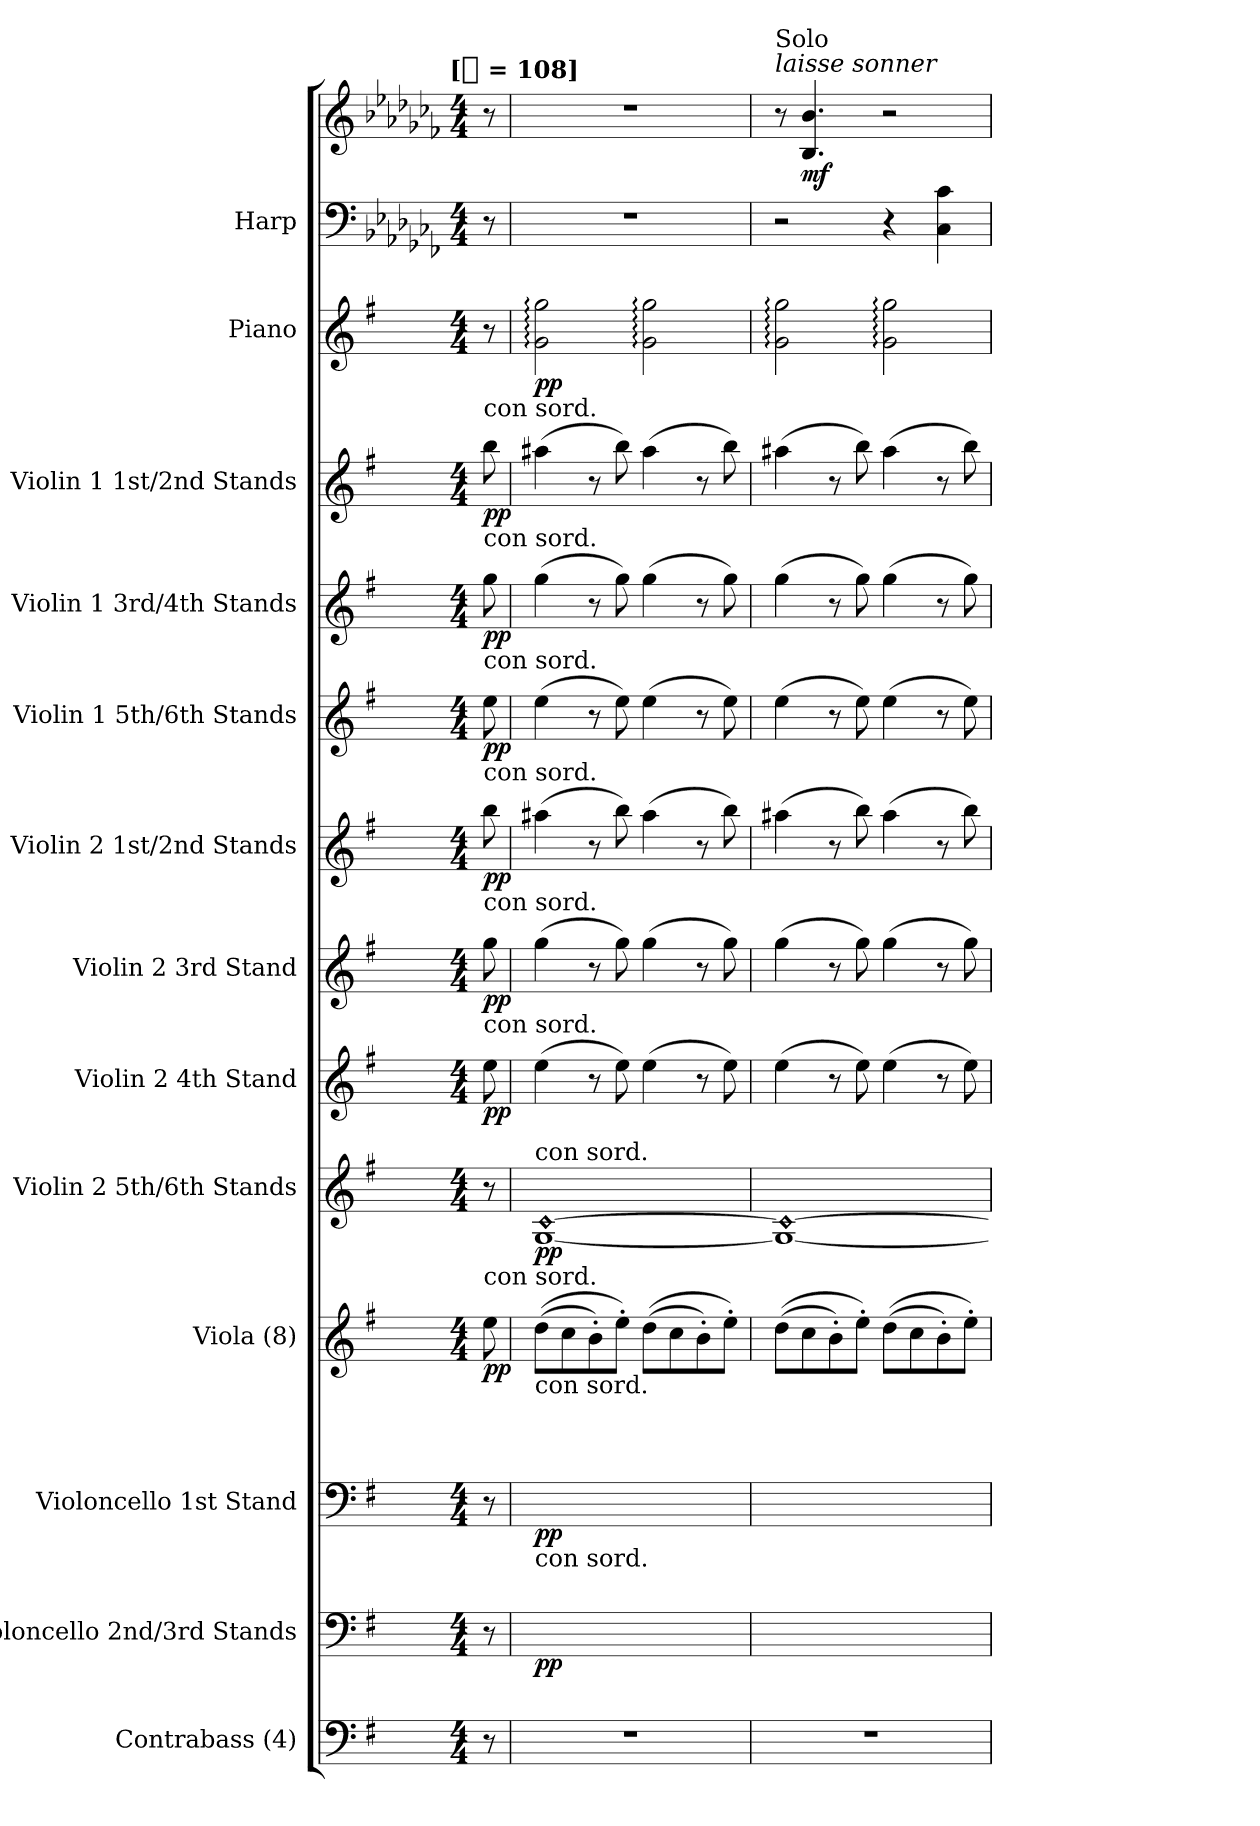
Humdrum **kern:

**kern	**kern	**dynam	**kern	**dynam	**kern	**dynam	**kern	**dynam	**kern	**dynam	**kern	**dynam	**kern	**dynam	**kern	**dynam	**kern	**dynam	**kern	**dynam	**kern	**dynam	**kern	**kern	**dynam
*part13	*part12	*part12	*part11	*part11	*part10	*part10	*part9	*part9	*part8	*part8	*part7	*part7	*part6	*part6	*part5	*part5	*part4	*part4	*part3	*part3	*part2	*part2	*part1	*part1	*part1
*staff14	*staff13	*staff13	*staff12	*staff12	*staff11	*staff11	*staff10	*staff10	*staff9	*staff9	*staff8	*staff8	*staff7	*staff7	*staff6	*staff6	*staff5	*staff5	*staff4	*staff4	*staff3	*staff3	*staff2	*staff1	*staff1/2
*I"Contrabass (4)	*I"Violoncello 2nd/3rd Stands	*	*I"Violoncello 1st Stand	*	*I"Viola (8)	*	*I"Violin 2 5th/6th Stands	*	*I"Violin 2 4th Stand	*	*I"Violin 2 3rd Stand	*	*I"Violin 2 1st/2nd Stands	*	*I"Violin 1 5th/6th Stands	*	*I"Violin 1 3rd/4th Stands	*	*I"Violin 1 1st/2nd Stands	*	*I"Piano	*	*I"Harp	*	*
*I'Cb.	*I'Vc.	*	*I'Vc.	*	*I'Vla.	*	*I'Vln. 2	*	*I'Vln. 2	*	*I'Vln. 2	*	*I'Vln. 2	*	*I'Vln. 1	*	*I'Vln. 1	*	*I'Vln. 1	*	*I'Pno.	*	*I'Hp.	*	*
*clefF4	*clefF4	*	*clefF4	*	*clefG2	*	*clefG2	*	*clefG2	*	*clefG2	*	*clefG2	*	*clefG2	*	*clefG2	*	*clefG2	*	*clefG2	*	*clefF4	*clefG2	*
*ITrd7c12	*	*	*	*	*	*	*	*	*	*	*	*	*	*	*	*	*	*	*	*	*	*	*	*	*
*k[f#]	*k[f#]	*	*k[f#]	*	*k[f#]	*	*k[f#]	*	*k[f#]	*	*k[f#]	*	*k[f#]	*	*k[f#]	*	*k[f#]	*	*k[f#]	*	*k[f#]	*	*k[b-e-a-d-g-c-f-]	*k[b-e-a-d-g-c-f-]	*
*G:	*G:	*	*G:	*	*G:	*	*G:	*	*G:	*	*G:	*	*G:	*	*G:	*	*G:	*	*G:	*	*G:	*	*C-:	*C-:	*
!!LO:TX:omd:t=[[8th] = 108]
*M4/4	*M4/4	*	*M4/4	*	*M4/4	*	*M4/4	*	*M4/4	*	*M4/4	*	*M4/4	*	*M4/4	*	*M4/4	*	*M4/4	*	*M4/4	*	*M4/4	*M4/4	*
*MM54	*MM54	*	*MM54	*	*MM54	*	*MM54	*	*MM54	*	*MM54	*	*MM54	*	*MM54	*	*MM54	*	*MM54	*	*MM54	*	*MM54	*MM54	*
=	=	=	=	=	=	=	=	=	=	=	=	=	=	=	=	=	=	=	=	=	=	=	=	=	=
!	!	!	!	!	!	!	!	!	!	!	!	!	!	!	!	!	!	!	!LO:TX:a:t=con sord.	!	!	!	!	!	!
!	!	!	!	!	!	!	!	!	!	!	!	!	!	!	!	!	!LO:TX:a:t=con sord.	!	!	!	!	!	!	!	!
!	!	!	!	!	!	!	!	!	!	!	!	!	!	!	!LO:TX:a:t=con sord.	!	!	!	!	!	!	!	!	!	!
!	!	!	!	!	!	!	!	!	!	!	!	!	!LO:TX:a:t=con sord.	!	!	!	!	!	!	!	!	!	!	!	!
!	!	!	!	!	!	!	!	!	!	!	!LO:TX:a:t=con sord.	!	!	!	!	!	!	!	!	!	!	!	!	!	!
!	!	!	!	!	!	!	!	!	!LO:TX:a:t=con sord.	!	!	!	!	!	!	!	!	!	!	!	!	!	!	!	!
!	!	!	!	!	!LO:TX:a:t=con sord.	!	!	!	!	!	!	!	!	!	!	!	!	!	!	!	!	!	!	!	!
8r	8r	.	8r	.	8ee	pp	8r	.	8ee	pp	8gg	pp	8bb	pp	8ee	pp	8gg	pp	8bb	pp	8r	.	8r	8r	.
=1	=1	=1	=1	=1	=1	=1	=1	=1	=1	=1	=1	=1	=1	=1	=1	=1	=1	=1	=1	=1	=1	=1	=1	=1	=1
!	!	!	!	!	!	!	!LO:TX:a:t=con sord.	!	!	!	!	!	!	!	!	!	!	!	!	!	!	!	!	!	!
!	!	!	!LO:TX:a:t=con sord.	!	!	!	!	!	!	!	!	!	!	!	!	!	!	!	!	!	!	!	!	!	!
!	!LO:TX:a:t=con sord.	!	!	!	!	!	!	!	!	!	!	!	!	!	!	!	!	!	!	!	!	!	!	!	!
!	!	!	!	!	!	!	!LO:N:n=2:head=diamond	!	!	!	!	!	!	!	!	!	!	!	!	!	!	!	!	!	!
1r	[1gyy	pp	[1aayy	pp	((8ddL	.	[1G [1c	pp	(4ee	.	(4gg	.	(4aa#X	.	(4ee	.	(4gg	.	(4aa#X	.	2g: 2gg:	pp	1r	1r	.
.	.	.	.	.	8cc	.	.	.	.	.	.	.	.	.	.	.	.	.	.	.	.	.	.	.	.
.	.	.	.	.	8b')	.	.	.	8r	.	8r	.	8r	.	8r	.	8r	.	8r	.	.	.	.	.	.
.	.	.	.	.	8ee'J)	.	.	.	8ee)	.	8gg)	.	8bb)	.	8ee)	.	8gg)	.	8bb)	.	.	.	.	.	.
.	.	.	.	.	((8ddL	.	.	.	(4ee	.	(4gg	.	(4aa#	.	(4ee	.	(4gg	.	(4aa#	.	2g: 2gg:	.	.	.	.
.	.	.	.	.	8cc	.	.	.	.	.	.	.	.	.	.	.	.	.	.	.	.	.	.	.	.
.	.	.	.	.	8b')	.	.	.	8r	.	8r	.	8r	.	8r	.	8r	.	8r	.	.	.	.	.	.
.	.	.	.	.	8ee'J)	.	.	.	8ee)	.	8gg)	.	8bb)	.	8ee)	.	8gg)	.	8bb)	.	.	.	.	.	.
=2	=2	=2	=2	=2	=2	=2	=2	=2	=2	=2	=2	=2	=2	=2	=2	=2	=2	=2	=2	=2	=2	=2	=2	=2	=2
!	!	!	!	!	!	!	!	!	!	!	!	!	!	!	!	!	!	!	!	!	!	!	!	!LO:TX:a:i:t=laisse sonner	!
!	!	!	!	!	!	!	!	!	!	!	!	!	!	!	!	!	!	!	!	!	!	!	!	!LO:TX:a:t=Solo	!
!	!	!	!	!	!	!	!LO:N:n=2:head=diamond	!	!	!	!	!	!	!	!	!	!	!	!	!	!	!	!	!	!
1r	1gyy_	.	1aayy_	.	((8ddL	.	1G_ 1c_	.	(4ee	.	(4gg	.	(4aa#X	.	(4ee	.	(4gg	.	(4aa#X	.	2g: 2gg:	.	2r	8r	.
.	.	.	.	.	8cc	.	.	.	.	.	.	.	.	.	.	.	.	.	.	.	.	.	.	4.B- 4.b-	mf
.	.	.	.	.	8b')	.	.	.	8r	.	8r	.	8r	.	8r	.	8r	.	8r	.	.	.	.	.	.
.	.	.	.	.	8ee'J)	.	.	.	8ee)	.	8gg)	.	8bb)	.	8ee)	.	8gg)	.	8bb)	.	.	.	.	.	.
.	.	.	.	.	((8ddL	.	.	.	(4ee	.	(4gg	.	(4aa#	.	(4ee	.	(4gg	.	(4aa#	.	2g: 2gg:	.	4r	2r	.
.	.	.	.	.	8cc	.	.	.	.	.	.	.	.	.	.	.	.	.	.	.	.	.	.	.	.
.	.	.	.	.	8b')	.	.	.	8r	.	8r	.	8r	.	8r	.	8r	.	8r	.	.	.	4C- 4c-	.	.
.	.	.	.	.	8ee'J)	.	.	.	8ee)	.	8gg)	.	8bb)	.	8ee)	.	8gg)	.	8bb)	.	.	.	.	.	.
=	=	=	=	=	=	=	=	=	=	=	=	=	=	=	=	=	=	=	=	=	=	=	=	=	=
*-	*-	*-	*-	*-	*-	*-	*-	*-	*-	*-	*-	*-	*-	*-	*-	*-	*-	*-	*-	*-	*-	*-	*-	*-	*-
